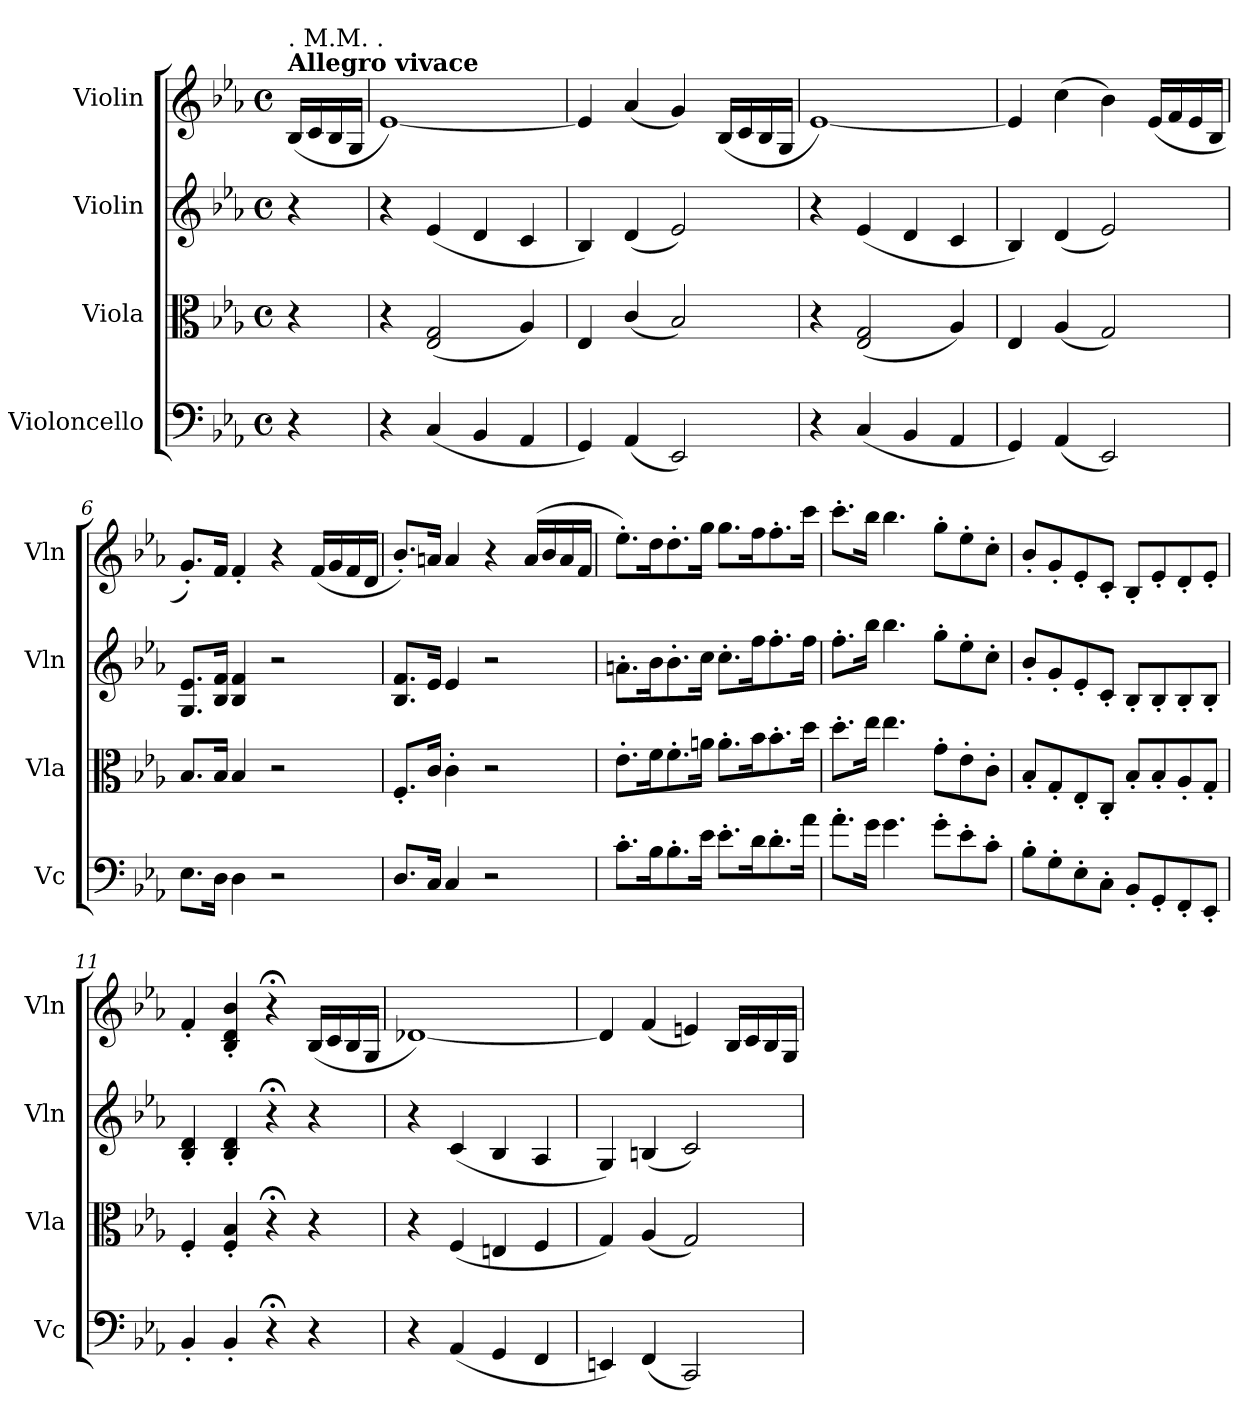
**kern	**kern	**kern	**kern
*part4	*part3	*part2	*part1
*staff4	*staff3	*staff2	*staff1
*I"Violoncello	*I"Viola	*I"Violin	*I"Violin
*I'Vc	*I'Vla	*I'Vln	*I'Vln
*clefF4	*clefC3	*clefG2	*clefG2
*k[b-e-a-]	*k[b-e-a-]	*k[b-e-a-]	*k[b-e-a-]
*M4/4	*M4/4	*M4/4	*M4/4
*met(c)	*met(c)	*met(c)	*met(c)
*MM184	*MM184	*MM184	*MM184
=1	=1	=1	=1
!	!	!	!LO:TX:a:B:t=Allegro vivace
!	!	!	!LO:TX:a:t=. M.M. .
4r	4r	4r	(16B-/LL
.	.	.	16c/
.	.	.	16B-/
.	.	.	16G/JJ
=2	=2	=2	=2
4r	4r	4r	[1e-)
(4C/	(2E-/ 2G/	(4e-/	.
4BB-/	.	4d/	.
4AA-/	4A-/)	4c/	.
=3	=3	=3	=3
4GG/)	4E-/	4B-/)	4e-/]
(4AA-/	(4c/	(4d/	(4a-/
2EE-/)	2B-/)	2e-/)	4g/)
.	.	.	(16B-/LL
.	.	.	16c/
.	.	.	16B-/
.	.	.	16G/JJ
=4	=4	=4	=4
4r	4r	4r	[1e-)
(4C/	(2E-/ 2G/	(4e-/	.
4BB-/	.	4d/	.
4AA-/	4A-/)	4c/	.
=5	=5	=5	=5
4GG/)	4E-/	4B-/)	4e-/]
(4AA-/	(4A-/	(4d/	(4cc\
2EE-/)	2G/)	2e-/)	4b-\)
.	.	.	(16e-/LL
.	.	.	16f/
.	.	.	16e-/
.	.	.	16B-/JJ
=6	=6	=6	=6
8.E-\L	8.B-/L	8.G/ 8.e-/L	8.g'/L)
16D\Jk	16B-/Jk	16B-/ 16f/Jk	16f/Jk
4D\	4B-/	4B-/ 4f/	4f'/
2r	2r	2r	4r
.	.	.	(16f/LL
.	.	.	16g/
.	.	.	16f/
.	.	.	16d/JJ
=7	=7	=7	=7
8.D/L	8.F'/L	8.B-/ 8.f/L	8.b-'/L)
16C/Jk	16c/Jk	16e-/Jk	16an/Jk
4C/	4c'\	4e-/	4a/
2r	2r	2r	4r
.	.	.	(>16a/LL
.	.	.	16b-/
.	.	.	16a/
.	.	.	16f/JJ
=8	=8	=8	=8
8.c'\L	8.e-'\L	8.an'\L	8.ee-'\L)
16B-\K	16f\K	16b-\K	16dd\K
8.B-'\	8.f'\	8.b-'\	8.dd'\
16e-\Jk	16an\Jk	16cc\Jk	16gg\Jk
8.e-'\L	8.a'\L	8.cc'\L	8.gg\L
16d\K	16b-\K	16ff\K	16ff\K
8.d'\	8.b-'\	8.ff'\	8.ff'\
16a-\Jk	16dd\Jk	16ff\Jk	16ccc\Jk
!!LO:LB:g=z
=9	=9	=9	=9
8.a-'\L	8.dd'\L	8.ff'\L	8.ccc'\L
16g\Jk	16ee-\Jk	16bb-\Jk	16bb-\Jk
4.g\	4.ee-\	4.bb-\	4.bb-\
8g'\L	8g'\L	8gg'\L	8gg'\L
8e-'\	8e-'\	8ee-'\	8ee-'\
8c'\J	8c'\J	8cc'\J	8cc'\J
=10	=10	=10	=10
8B-'\L	8B-'/L	8b-'/L	8b-'/L
8G'\	8G'/	8g'/	8g'/
8E-'\	8E-'/	8e-'/	8e-'/
8C'\J	8C'/J	8c'/J	8c'/J
8BB-'/L	8B-'/L	8B-'/L	8B-'/L
8GG'/	8B-'/	8B-'/	8e-'/
8FF'/	8A-'/	8B-'/	8d'/
8EE-'/J	8G'/J	8B-'/J	8e-'/J
=11	=11	=11	=11
4BB-'/	4F'/	4B-/' 4d/'	4f'/
4BB-'/	4F/' 4B-/'	4B-/' 4d/'	4B-/' 4d/' 4b-/'
4r;<	4r;<	4r;<	4r;<
4r	4r	4r	(16B-/LL
.	.	.	16c/
.	.	.	16B-/
.	.	.	16G/JJ
=12	=12	=12	=12
4r	4r	4r	[1d-X)
(4AA-/	(4F/	(4c/	.
4GG/	4En/	4B-/	.
4FF/	4F/	4A-/	.
=13	=13	=13	=13
4EEn/)	4G/)	4G/)	4d-/]
(4FF/	(4A-/	(4Bn/	(4f/
2CC/)	2G/)	2c/)	4en/)
.	.	.	16B-/LL
.	.	.	16c/
.	.	.	16B-/
.	.	.	16G/JJ
=	=	=	=
*-	*-	*-	*-
